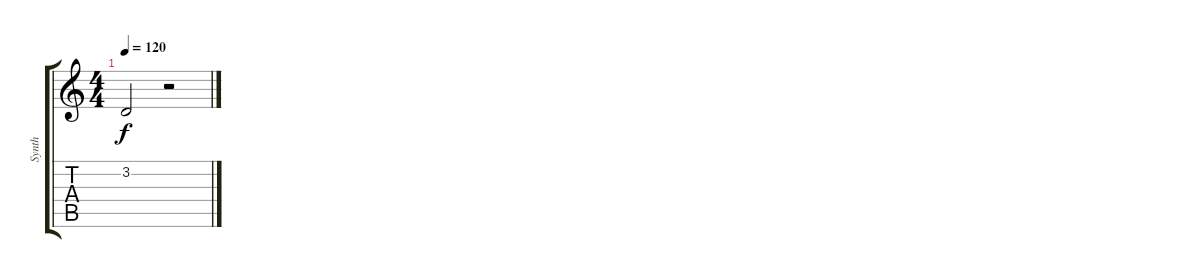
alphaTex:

\track ("Synth" "Synth") {instrument lead1square}
\staff {score tabs}
\tuning (E4 B3 G3 D3 A2 E2) {hide}
\ts (4 4)
\tempo 120
\clef g2
\ks c
3.2{t}.2{dy f} r.2
